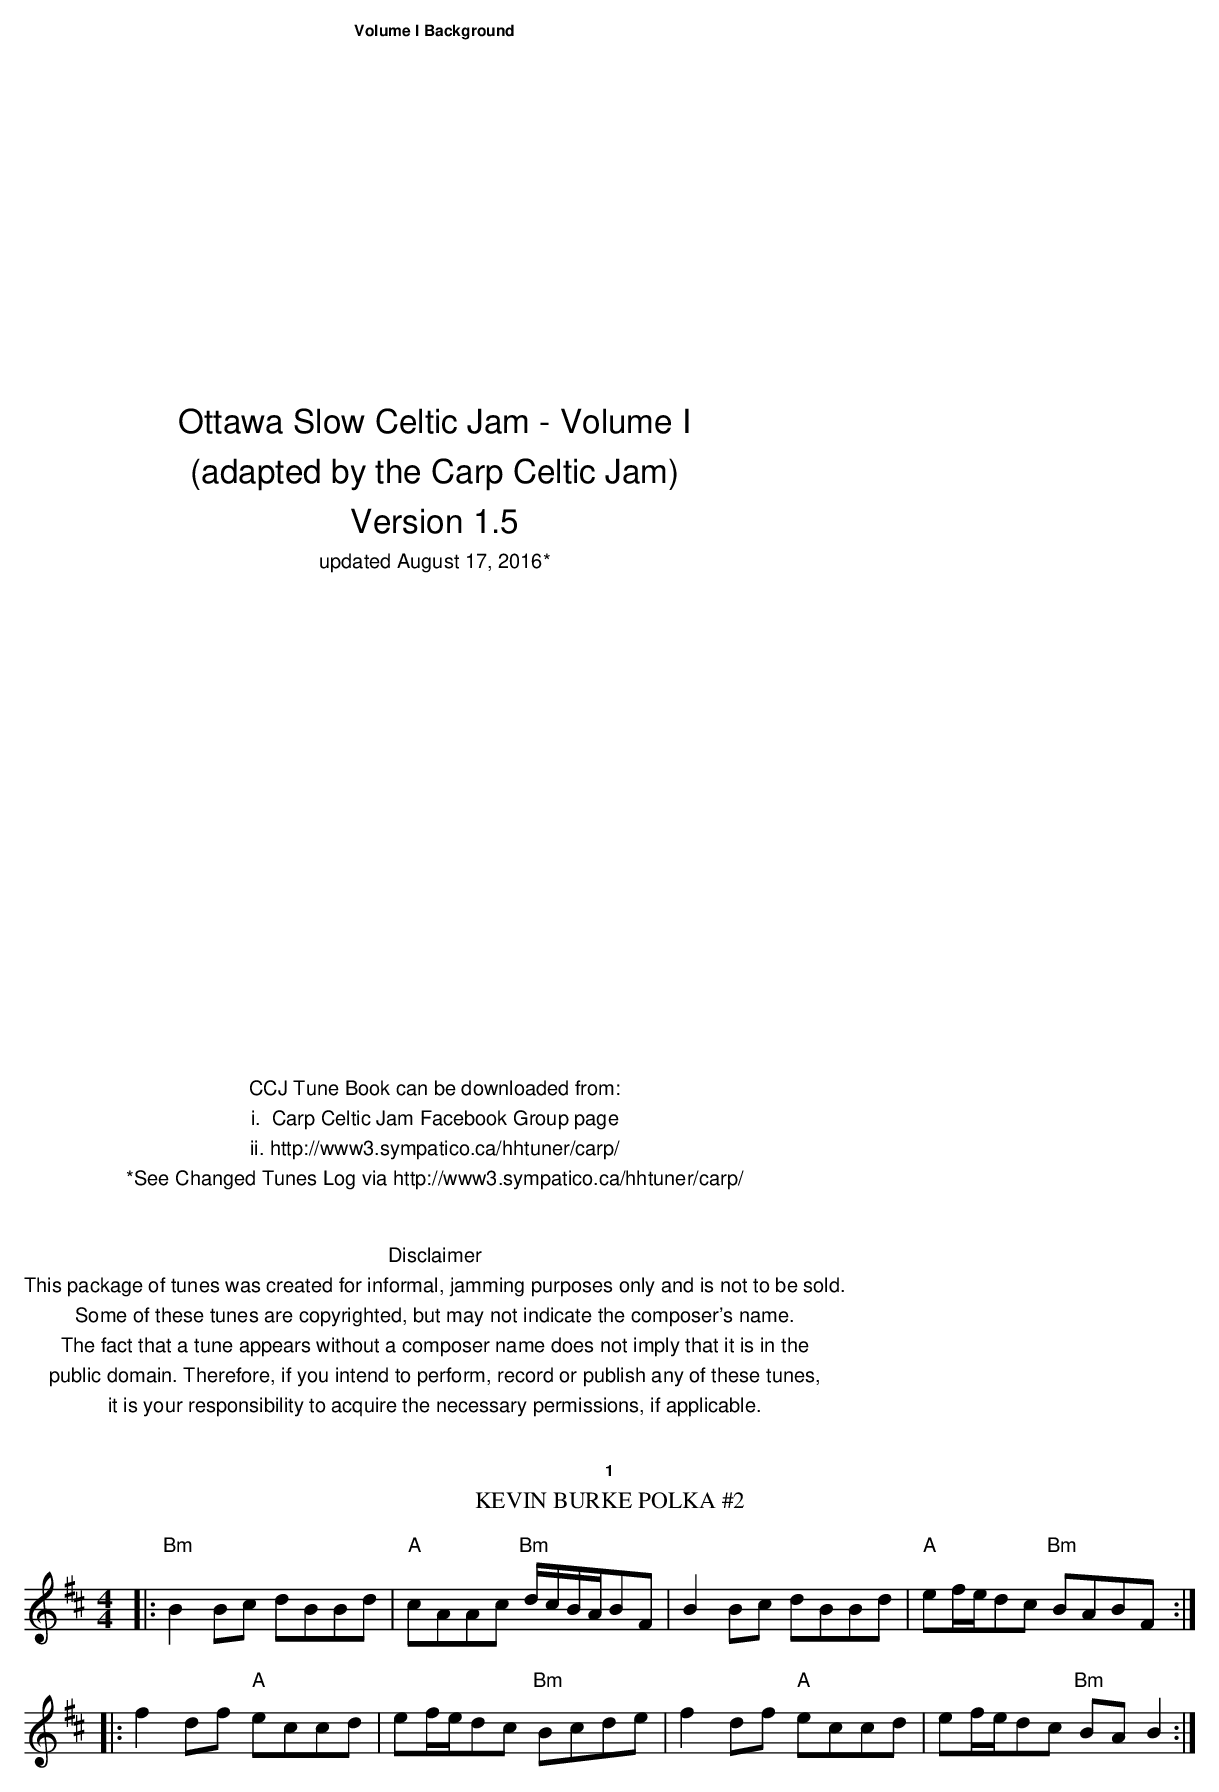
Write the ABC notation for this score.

X:1
T:Kevin Burke Polka #2
M:4/4
L:1/8
K:Bmin
|:"Bm"B2Bc dBBd|"A"cAAc "Bm"d/2c/2B/2A/2BF|B2Bc dBBd|"A"ef/2e/2dc "Bm"BABF:|
|:f2df "A"eccd|ef/2e/2dc "Bm"Bcde|f2df "A"eccd|ef/2e/2dc"Bm" BAB2:|
